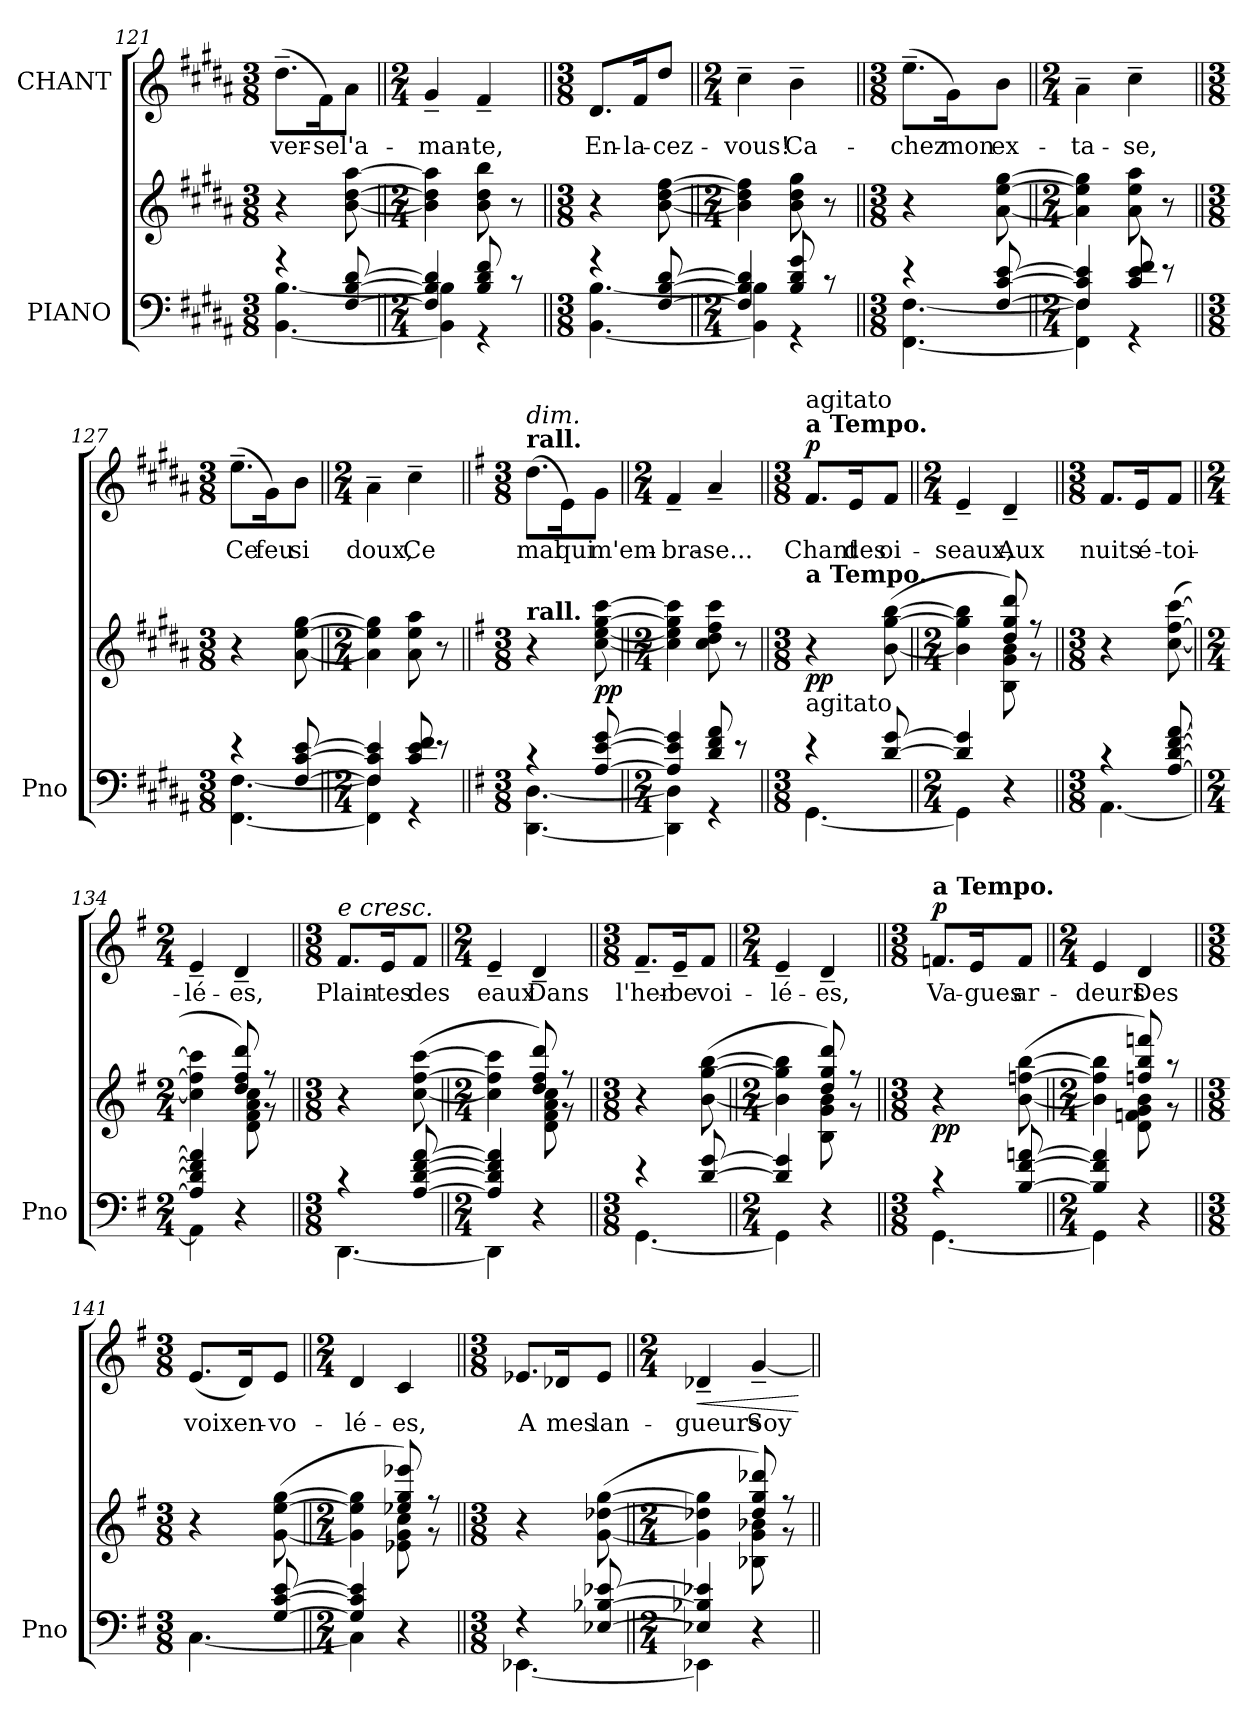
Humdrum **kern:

**kern	**kern	**dynam	**kern	**text	**dynam
*part2	*part2	*part2	*part1	*part1	*part1
*staff3	*staff2	*staff2/3	*staff1	*staff1	*staff1
*I"PIANO	*	*	*I"CHANT	*	*
*I'Pno	*	*	*	*	*
*clefF4	*clefG2	*	*clefG2	*	*
*k[f#c#g#d#a#]	*k[f#c#g#d#a#]	*	*k[f#c#g#d#a#]	*	*
*M3/8	*M3/8	*	*M3/8	*	*
=121	=121	=121	=121	=121	=121
*^	*	*	*	*	*
4r	[4.BB\ [4.B\	4r	.	(8.dd#~\L	ver-	.
.	.	.	.	16f#\K)	-se	.
[<8F#/ [8B/ [8d#/	.	[8b\ [8dd#\ [8aa#\	.	8a#\J	l'a-	.
=122||	=122||	=122||	=122||	=122||	=122||	=122||
*M2/4	*	*M2/4	*	*M2/4	*	*
4F#/] 4B/] 4d#/]	4BB\] 4B\]	4b\] 4dd#\] 4aa#\]	.	4g#~/	-man-	.
8B/ 8d#/ 8f#/	4r	8b\ 8dd#\ 8bb\	.	4f#~/	-te,	.
8r	.	8r	.	.	.	.
=123||	=123||	=123||	=123||	=123||	=123||	=123||
*M3/8	*	*M3/8	*	*M3/8	*	*
!	!	!	!LO:DY:b	!	!	!
!	!	!	!LO:DY:n=1:b	!	!	!LO:DY:a
!	!	!	!	!	!	!LO:DY:n=1:a
4r	[4.BB\ [4.B\	4r	other-dynamics f	8.d#/L	En-	other-dynamics f
.	.	.	.	16f#/K	-la-	.
[<8F#/ [8B/ [8d#/	.	[8b\ [>8dd#\ [8ff#\	.	8dd#/J	-cez-	.
=124||	=124||	=124||	=124||	=124||	=124||	=124||
*M2/4	*	*M2/4	*	*M2/4	*	*
4F#/] 4B/] 4d#/]	4BB\] 4B\]	4b\] 4dd#\] 4ff#\]	.	4cc#~\	-vous!	.
8B/ 8d#/ 8g#/	4r	8b\ 8dd#\ 8gg#\	.	4b~\	Ca-	.
8r	.	8r	.	.	.	.
=125||	=125||	=125||	=125||	=125||	=125||	=125||
*M3/8	*	*M3/8	*	*M3/8	*	*
4r	[4.FF#\ [4.F#\	4r	.	(8.ee~\L	-chez	.
.	.	.	.	16g#\K)	mon	.
[8F#/ [8c#/ [8e/	.	[8a#\ [8ee\ [8gg#\	.	8b\J	ex-	.
=126||	=126||	=126||	=126||	=126||	=126||	=126||
*M2/4	*	*M2/4	*	*M2/4	*	*
4F#/] 4c#/] 4e/]	4FF#\] 4F#\]	4a#\] 4ee\] 4gg#\]	.	4a#~\	-ta-	.
8c#/ 8e/ 8f#/	4r	8a#\ 8ee\ 8aa#\	.	4cc#~\	-se,	.
8r	.	8r	.	.	.	.
=127||	=127||	=127||	=127||	=127||	=127||	=127||
*M3/8	*	*M3/8	*	*M3/8	*	*
4r	[4.FF#\ [4.F#\	4r	.	(8.ee~\L	Ce	.
.	.	.	.	16g#\K)	feu	.
[8F#/ [8c#/ [8e/	.	[<8a#\ [8ee\ [8gg#\	.	8b\J	si	.
=128||	=128||	=128||	=128||	=128||	=128||	=128||
*M2/4	*	*M2/4	*	*M2/4	*	*
4F#/] 4c#/] 4e/]	4FF#\] 4F#\]	4a#\] 4ee\] 4gg#\]	.	4a#~\	doux,	.
8c#/ 8e/ 8f#/	4r	8a#\ 8ee\ 8aa#\	.	4cc#~\	Ce	.
8r	.	8r	.	.	.	.
=129||	=129||	=129||	=129||	=129||	=129||	=129||
*k[f#]	*	*k[f#]	*	*k[f#]	*	*
*M3/8	*	*M3/8	*	*M3/8	*	*
!	!	!	!	!LO:TX:a:B:t=rall.	!	!
!	!	!	!	!LO:TX:a:i:t=dim.	!	!
!	!	!LO:TX:a:B:t=rall.	!	!	!	!
4r	[4.DD\ [4.D\	4r	.	(8.dd\L	mal	.
.	.	.	.	16e\K)	qui	.
!	!	!	!LO:DY:b	!	!	!
[8A/ [8e/ [8g/	.	[8cc\ [<8ee\ [8gg\ [8ccc\	pp	8g\J	m'em-	.
=130||	=130||	=130||	=130||	=130||	=130||	=130||
*M2/4	*	*M2/4	*	*M2/4	*	*
4A/] 4e/] 4g/]	4DD\] 4D\]	4cc\] 4ee\] 4gg\] 4ccc\]	.	4f#~/	-bra-	.
8d/ 8f#/ 8a/	4r	8cc\ 8dd\ 8ff#\ 8ccc\	.	4a~/	-se...	.
8r	.	8r	.	.	.	.
=131||	=131||	=131||	=131||	=131||	=131||	=131||
*M3/8	*	*M3/8	*	*M3/8	*	*
!	!	!	!	!LO:TX:a:B:t=a Tempo.	!	!
!	!	!	!	!LO:TX:a:t=agitato	!	!
!	!	!LO:TX:a:B:t=a Tempo.	!	!	!	!
!	!	!LO:TX:b:t=agitato	!	!	!	!
!	!	!	!LO:DY:b	!	!	!LO:DY:a
4r	[4.GG\	4r	pp	8.f#/L	Chant	p
.	.	.	.	16e/K	des	.
[8d/ [8g/	.	([8b\ [>8gg\ [>8bb\	.	8f#/J	oi-	.
=132||	=132||	=132||	=132||	=132||	=132||	=132||
*M2/4	*	*M2/4	*	*M2/4	*	*
*	*	*^	*	*	*	*
4d/] 4g/]	4GG\]	4b\] 4gg\] 4bb\]	4ryy	.	4e~/	-seaux,	.
4ryy	4r	8dd/ 8gg/ 8ddd/)	8B\ 8g\ 8b\	.	4d~/	Aux	.
.	.	8r	8r	.	.	.	.
*	*	*v	*v	*	*	*	*
=133||	=133||	=133||	=133||	=133||	=133||	=133||
*M3/8	*	*M3/8	*	*M3/8	*	*
4r	[4.AA\	4r	.	8.f#/L	nuits	.
.	.	.	.	16e/K	é-	.
[8A/ [8d/ [8f#/ [8a/	.	([8cc\ [>8ff#\ [>8ccc\	.	8f#/J	-toi-	.
=134||	=134||	=134||	=134||	=134||	=134||	=134||
*M2/4	*	*M2/4	*	*M2/4	*	*
*	*	*^	*	*	*	*
4A/] 4d/] 4f#/] 4a/]	4AA\]	4cc\] 4ff#\] 4ccc\]	4ryy	.	4e~/	-lé-	.
4ryy	4r	8dd/ 8ff#/ 8ddd/)	8d\ 8f#\ 8a\ 8cc\	.	4d~/	-es,	.
.	.	8r	8r	.	.	.	.
*	*	*v	*v	*	*	*	*
=135||	=135||	=135||	=135||	=135||	=135||	=135||
*M3/8	*	*M3/8	*	*M3/8	*	*
*	*	*^	*	*	*	*
!	!	!	!	!	!LO:TX:a:i:t=e    cresc.	!	!
!	!	!LO:TX:b:i:t=e     cresc.	!	!	!	!	!
*	*	*v	*v	*	*	*	*
4r	[4.DD\	4r	.	8.f#/L	Plain-	.
.	.	.	.	16e/K	-tes	.
[8A/ [8d/ [8f#/ [8a/	.	([8cc\ [>8ff#\ [>8ccc\	.	8f#/J	des	.
=136||	=136||	=136||	=136||	=136||	=136||	=136||
*M2/4	*	*M2/4	*	*M2/4	*	*
*	*	*^	*	*	*	*
4A/] 4d/] 4f#/] 4a/]	4DD\]	4cc\] 4ff#\] 4ccc\]	4ryy	.	4e~/	eaux	.
4ryy	4r	8dd/ 8ff#/ 8ddd/)	8d\ 8f#\ 8a\ 8cc\	.	4d~/	Dans	.
.	.	8r	8r	.	.	.	.
*	*	*v	*v	*	*	*	*
=137||	=137||	=137||	=137||	=137||	=137||	=137||
*M3/8	*	*M3/8	*	*M3/8	*	*
4r	[4.GG\	4r	.	8.f#~/L	l'her-	.
.	.	.	.	16e~/K	-be	.
[8d/ [8g/	.	([8b\ [>8gg\ [>8bb\	.	8f#/J	voi-	.
=138||	=138||	=138||	=138||	=138||	=138||	=138||
*M2/4	*	*M2/4	*	*M2/4	*	*
*	*	*^	*	*	*	*
4d/] 4g/]	4GG\]	4b\] 4gg\] 4bb\]	4ryy	.	4e~/	-lé-	.
4ryy	4r	8dd/ 8gg/ 8ddd/)	8B\ 8g\ 8b\	.	4d~/	-es,	.
.	.	8r	8r	.	.	.	.
*	*	*v	*v	*	*	*	*
=139||	=139||	=139||	=139||	=139||	=139||	=139||
*M3/8	*	*M3/8	*	*M3/8	*	*
*	*	*^	*	*	*	*
!	!	!	!	!	!LO:TX:a:B:t=a Tempo.	!	!
!	!	!LO:TX:a:B:t=a Tempo.	!	!	!	!	!
!	!	!	!	!LO:DY:b	!	!	!LO:DY:a
*	*	*v	*v	*	*	*	*
4r	[4.GG\	4r	pp	8.fn/L	Va-	p
.	.	.	.	16e/K	-gues	.
[8B/ [8f#/ [8an/	.	([8b\ [>8ffn\ [>8bb\	.	8f/J	ar-	.
=140||	=140||	=140||	=140||	=140||	=140||	=140||
*M2/4	*	*M2/4	*	*M2/4	*	*
*	*	*^	*	*	*	*
4B/] 4f#/] 4an/]	4GG\]	4b\] 4ffn\] 4bb\]	4ryy	.	4e/	-deurs	.
4ryy	4r	8ff/ 8bb/ 8fffn/)	8d\ 8fn\ 8g\ 8b\	.	4d/	Des	.
.	.	8r	8r	.	.	.	.
*	*	*v	*v	*	*	*	*
=141||	=141||	=141||	=141||	=141||	=141||	=141||
*M3/8	*	*M3/8	*	*M3/8	*	*
4ryy	[4.C\	4r	.	(8.e/L	voix	.
.	.	.	.	16d/K)	en-	.
[8G/ [8c/ [8e/	.	([8g\ [>8ee\ [>8gg\	.	8e/J	-vo-	.
=142||	=142||	=142||	=142||	=142||	=142||	=142||
*M2/4	*	*M2/4	*	*M2/4	*	*
*	*	*^	*	*	*	*
4G/] 4c/] 4e/]	4C\]	4g\] 4ee\] 4gg\]	4ryy	.	4d/	-lé-	.
4ryy	4r	8ee-X/ 8gg/ 8eee-X/)	8e-X\ 8g\ 8cc\	.	4c/	-es,	.
.	.	8r	8r	.	.	.	.
*	*	*v	*v	*	*	*	*
=143||	=143||	=143||	=143||	=143||	=143||	=143||
*M3/8	*	*M3/8	*	*M3/8	*	*
*	*	*^	*	*	*	*
!	!	!	!	!LO:DY:b	!	!	!
!	!	!	!	!LO:DY:n=1:b	!	!	!LO:DY:a
!	!	!	!	!	!	!	!LO:DY:n=1:a
*	*	*v	*v	*	*	*	*
4r	[4.EE-X\	4r	other-dynamics f	8.e-X/L	A	other-dynamics f
.	.	.	.	16d-X/K	mes	.
[8E-X/ [8B-X/ [8e-X/	.	([8g\ [>8dd-X\ [>8gg\	.	8e-/J	lan-	.
=144||	=144||	=144||	=144||	=144||	=144||	=144||
*M2/4	*	*M2/4	*	*M2/4	*	*
*	*	*^	*	*	*	*
!	!	!	!	!	!	!	!LO:HP:b
4E-X/] 4B-X/] 4e-X/]	4EE-X\]	4g\] 4dd-X\] 4gg\]	4ryy	.	4d-X~/	-gueurs	<
4ryy	4r	8dd-/ 8gg/ 8ddd-X/)	8B-X\ 8g\ 8b-X\	.	[4g~/	Soy-	.
.	.	8r	8r	.	.	.	.
*v	*v	*	*	*	*	*	*
*	*v	*v	*	*	*	*
.	.	.	.	.	[
=||	=||	=||	=||	=||	=||
*-	*-	*-	*-	*-	*-
